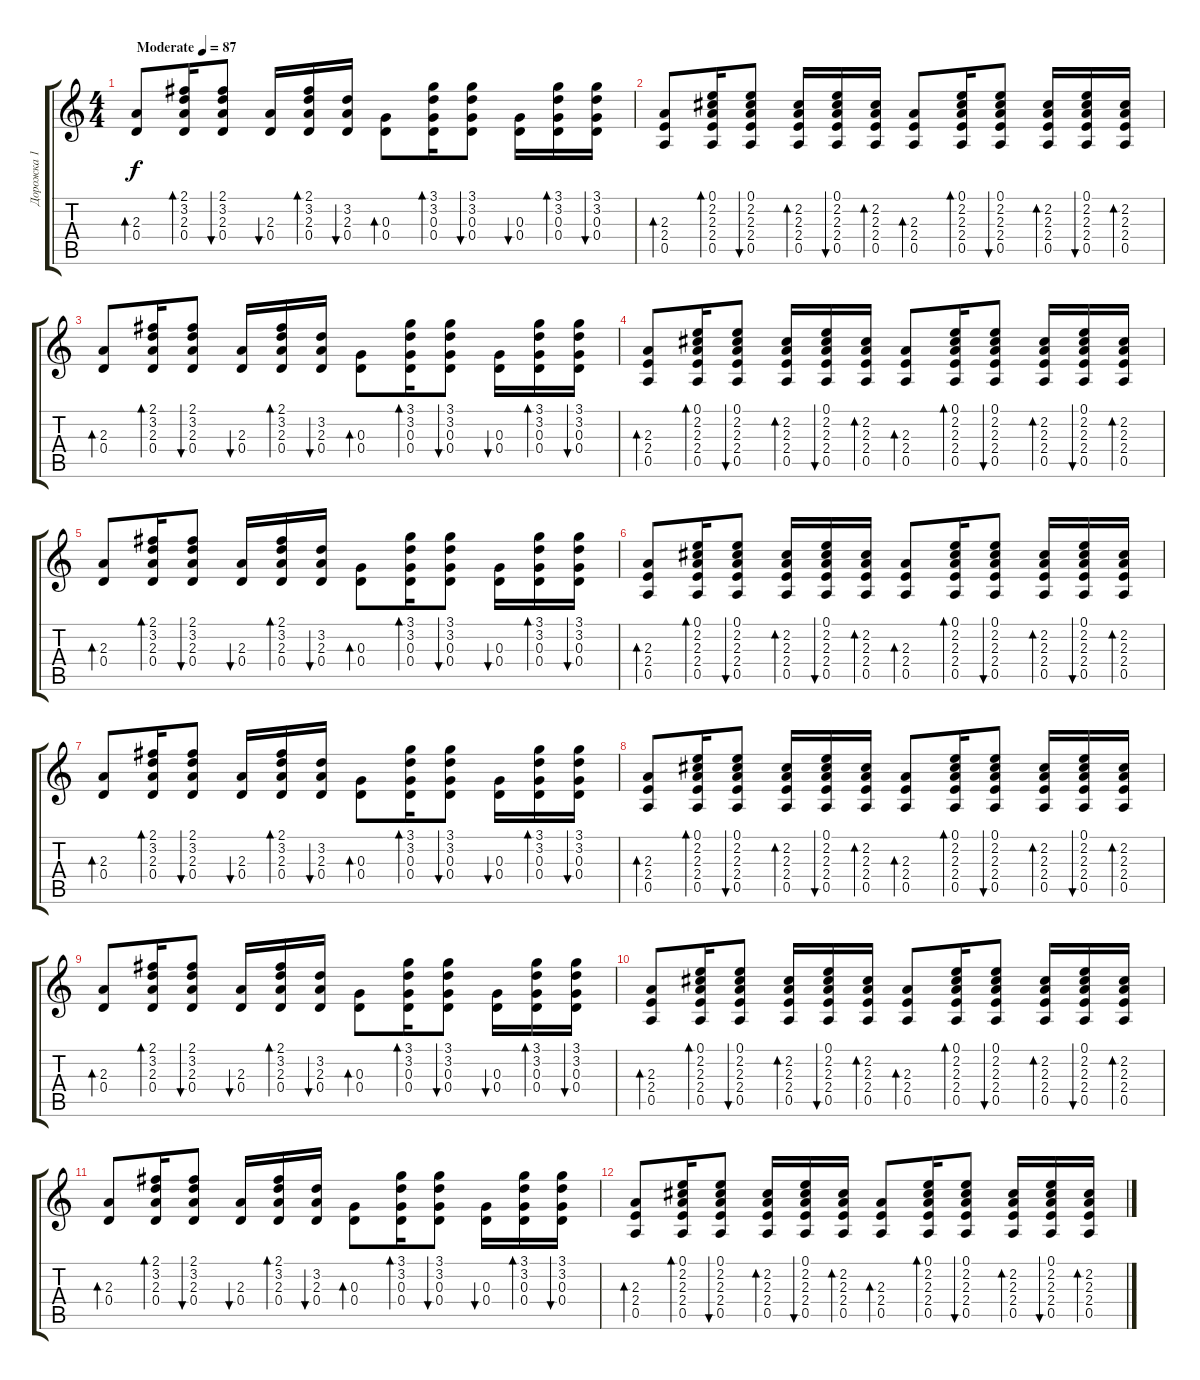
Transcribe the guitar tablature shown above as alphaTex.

\track ("Дорожка 1" "Дорожка 1") {instrument acousticguitarsteel}
\staff {score tabs}
\tuning (E4 B3 G3 D3 A2 E2) {hide}
\ts (4 4)
\tempo (87 "Moderate")
\clef g2
\ks c
(2.3 0.4).8{bd 60 dy f instrument acousticguitarsteel} (2.1 3.2 2.3 0.4).16{bd 60} (2.1 3.2 2.3 0.4).8{bu 60} (2.3 0.4).16{bu 60} (2.1 3.2 2.3 0.4).16{bd 60} (3.2 2.3 0.4).16{bu 60} (0.3 0.4).8{bd 60} (3.1 3.2 0.3 0.4).16{bd 60} (3.1 3.2 0.3 0.4).8{bu 60} (0.3 0.4).16{bu 60} (3.1 3.2 0.3 0.4).16{bd 60} (3.1 3.2 0.3 0.4).16{bu 60} |
(2.3 2.4 0.5).8{bd 60} (0.1 2.2 2.3 2.4 0.5).16{bd 60} (0.1 2.2 2.3 2.4 0.5).8{bu 60} (2.2 2.3 2.4 0.5).16{bd 60} (0.1 2.2 2.3 2.4 0.5).16{bu 60} (2.2 2.3 2.4 0.5).16{bd 60} (2.3 2.4 0.5).8{bd 60} (0.1 2.2 2.3 2.4 0.5).16{bd 60} (0.1 2.2 2.3 2.4 0.5).8{bu 60} (2.2 2.3 2.4 0.5).16{bd 60} (0.1 2.2 2.3 2.4 0.5).16{bu 60} (2.2 2.3 2.4 0.5).16{bd 60} |
(2.3 0.4).8{bd 60} (2.1 3.2 2.3 0.4).16{bd 60} (2.1 3.2 2.3 0.4).8{bu 60} (2.3 0.4).16{bu 60} (2.1 3.2 2.3 0.4).16{bd 60} (3.2 2.3 0.4).16{bu 60} (0.3 0.4).8{bd 60} (3.1 3.2 0.3 0.4).16{bd 60} (3.1 3.2 0.3 0.4).8{bu 60} (0.3 0.4).16{bu 60} (3.1 3.2 0.3 0.4).16{bd 60} (3.1 3.2 0.3 0.4).16{bu 60} |
(2.3 2.4 0.5).8{bd 60} (0.1 2.2 2.3 2.4 0.5).16{bd 60} (0.1 2.2 2.3 2.4 0.5).8{bu 60} (2.2 2.3 2.4 0.5).16{bd 60} (0.1 2.2 2.3 2.4 0.5).16{bu 60} (2.2 2.3 2.4 0.5).16{bd 60} (2.3 2.4 0.5).8{bd 60} (0.1 2.2 2.3 2.4 0.5).16{bd 60} (0.1 2.2 2.3 2.4 0.5).8{bu 60} (2.2 2.3 2.4 0.5).16{bd 60} (0.1 2.2 2.3 2.4 0.5).16{bu 60} (2.2 2.3 2.4 0.5).16{bd 60} |
(2.3 0.4).8{bd 60} (2.1 3.2 2.3 0.4).16{bd 60} (2.1 3.2 2.3 0.4).8{bu 60} (2.3 0.4).16{bu 60} (2.1 3.2 2.3 0.4).16{bd 60} (3.2 2.3 0.4).16{bu 60} (0.3 0.4).8{bd 60} (3.1 3.2 0.3 0.4).16{bd 60} (3.1 3.2 0.3 0.4).8{bu 60} (0.3 0.4).16{bu 60} (3.1 3.2 0.3 0.4).16{bd 60} (3.1 3.2 0.3 0.4).16{bu 60} |
(2.3 2.4 0.5).8{bd 60} (0.1 2.2 2.3 2.4 0.5).16{bd 60} (0.1 2.2 2.3 2.4 0.5).8{bu 60} (2.2 2.3 2.4 0.5).16{bd 60} (0.1 2.2 2.3 2.4 0.5).16{bu 60} (2.2 2.3 2.4 0.5).16{bd 60} (2.3 2.4 0.5).8{bd 60} (0.1 2.2 2.3 2.4 0.5).16{bd 60} (0.1 2.2 2.3 2.4 0.5).8{bu 60} (2.2 2.3 2.4 0.5).16{bd 60} (0.1 2.2 2.3 2.4 0.5).16{bu 60} (2.2 2.3 2.4 0.5).16{bd 60} |
(2.3 0.4).8{bd 60} (2.1 3.2 2.3 0.4).16{bd 60} (2.1 3.2 2.3 0.4).8{bu 60} (2.3 0.4).16{bu 60} (2.1 3.2 2.3 0.4).16{bd 60} (3.2 2.3 0.4).16{bu 60} (0.3 0.4).8{bd 60} (3.1 3.2 0.3 0.4).16{bd 60} (3.1 3.2 0.3 0.4).8{bu 60} (0.3 0.4).16{bu 60} (3.1 3.2 0.3 0.4).16{bd 60} (3.1 3.2 0.3 0.4).16{bu 60} |
(2.3 2.4 0.5).8{bd 60} (0.1 2.2 2.3 2.4 0.5).16{bd 60} (0.1 2.2 2.3 2.4 0.5).8{bu 60} (2.2 2.3 2.4 0.5).16{bd 60} (0.1 2.2 2.3 2.4 0.5).16{bu 60} (2.2 2.3 2.4 0.5).16{bd 60} (2.3 2.4 0.5).8{bd 60} (0.1 2.2 2.3 2.4 0.5).16{bd 60} (0.1 2.2 2.3 2.4 0.5).8{bu 60} (2.2 2.3 2.4 0.5).16{bd 60} (0.1 2.2 2.3 2.4 0.5).16{bu 60} (2.2 2.3 2.4 0.5).16{bd 60} |
(2.3 0.4).8{bd 60} (2.1 3.2 2.3 0.4).16{bd 60} (2.1 3.2 2.3 0.4).8{bu 60} (2.3 0.4).16{bu 60} (2.1 3.2 2.3 0.4).16{bd 60} (3.2 2.3 0.4).16{bu 60} (0.3 0.4).8{bd 60} (3.1 3.2 0.3 0.4).16{bd 60} (3.1 3.2 0.3 0.4).8{bu 60} (0.3 0.4).16{bu 60} (3.1 3.2 0.3 0.4).16{bd 60} (3.1 3.2 0.3 0.4).16{bu 60} |
(2.3 2.4 0.5).8{bd 60} (0.1 2.2 2.3 2.4 0.5).16{bd 60} (0.1 2.2 2.3 2.4 0.5).8{bu 60} (2.2 2.3 2.4 0.5).16{bd 60} (0.1 2.2 2.3 2.4 0.5).16{bu 60} (2.2 2.3 2.4 0.5).16{bd 60} (2.3 2.4 0.5).8{bd 60} (0.1 2.2 2.3 2.4 0.5).16{bd 60} (0.1 2.2 2.3 2.4 0.5).8{bu 60} (2.2 2.3 2.4 0.5).16{bd 60} (0.1 2.2 2.3 2.4 0.5).16{bu 60} (2.2 2.3 2.4 0.5).16{bd 60} |
(2.3 0.4).8{bd 60} (2.1 3.2 2.3 0.4).16{bd 60} (2.1 3.2 2.3 0.4).8{bu 60} (2.3 0.4).16{bu 60} (2.1 3.2 2.3 0.4).16{bd 60} (3.2 2.3 0.4).16{bu 60} (0.3 0.4).8{bd 60} (3.1 3.2 0.3 0.4).16{bd 60} (3.1 3.2 0.3 0.4).8{bu 60} (0.3 0.4).16{bu 60} (3.1 3.2 0.3 0.4).16{bd 60} (3.1 3.2 0.3 0.4).16{bu 60} |
(2.3 2.4 0.5).8{bd 60} (0.1 2.2 2.3 2.4 0.5).16{bd 60} (0.1 2.2 2.3 2.4 0.5).8{bu 60} (2.2 2.3 2.4 0.5).16{bd 60} (0.1 2.2 2.3 2.4 0.5).16{bu 60} (2.2 2.3 2.4 0.5).16{bd 60} (2.3 2.4 0.5).8{bd 60} (0.1 2.2 2.3 2.4 0.5).16{bd 60} (0.1 2.2 2.3 2.4 0.5).8{bu 60} (2.2 2.3 2.4 0.5).16{bd 60} (0.1 2.2 2.3 2.4 0.5).16{bu 60} (2.2 2.3 2.4 0.5).16{bd 60}
